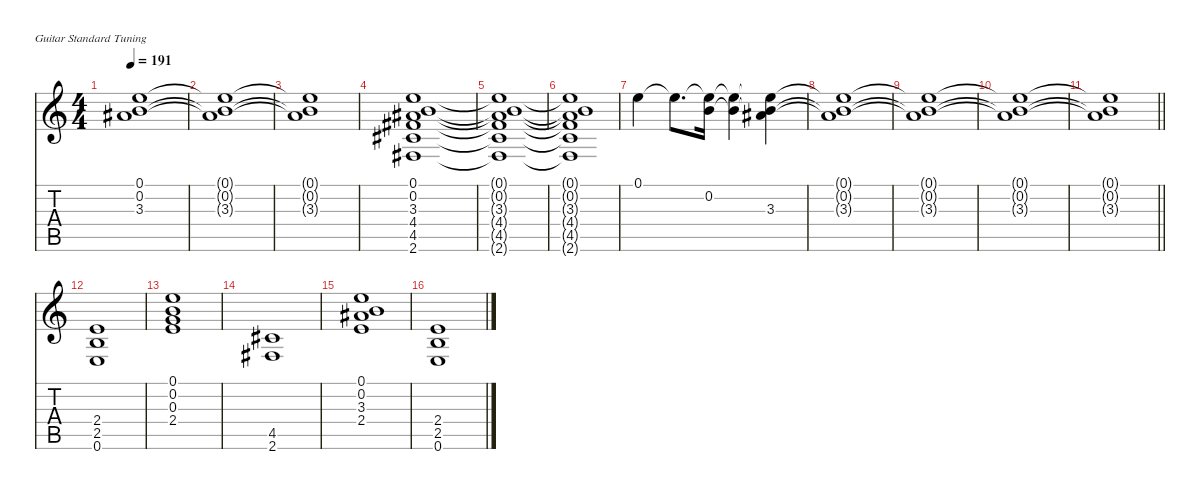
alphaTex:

\defaultSystemsLayout 4
\hideDynamics
\bracketExtendMode nobrackets
\singleTrackTrackNamePolicy hidden
\multiTrackTrackNamePolicy hidden
\firstSystemTrackNameMode fullname
\firstSystemTrackNameOrientation horizontal
\otherSystemsTrackNameOrientation horizontal
\track ("Guitar 1" "dist.guit.") {mute instrument distortionguitar}
\staff {score tabs}
\tuning (E4 B3 G3 D3 A2 E2)
\ts (4 4)
\tempo 191
\clef g2
\ks c
(0.1{t} 0.2{t} 3.3{t acc #}).1{dy mp beam Down} |
(0.1{t} 0.2{t} 3.3{t acc #}).1{beam Down} |
(0.1{t} 0.2{t} 3.3{t acc #}).1{beam Down} |
(0.1 0.2 3.3{acc #} 4.4{acc #} 4.5{acc #} 2.6{acc #}).1{beam Up} |
(0.1{t} 0.2{t} 3.3{t acc #} 4.4{t acc #} 4.5{t acc #} 2.6{t acc #}).1{beam Up} |
(0.1{t} 0.2{t} 3.3{t acc #} 4.4{t acc #} 4.5{t acc #} 2.6{t acc #}).1{beam Up} |
0.1.4{beam Down} 0.1{t}.8{d beam Down} (0.1{t} 0.2).16{beam Down} (0.1{t} 0.2{t}).4{beam Down} (0.1{t} 0.2{t} 3.3{acc #}).4{beam Down} |
(0.1{t} 0.2{t} 3.3{t acc #}).1{beam Down} |
(0.1{t} 0.2{t} 3.3{t acc #}).1{beam Down} |
(0.1{t} 0.2{t} 3.3{t acc #}).1{beam Down} |
\barLineRight lightlight
(0.1{t} 0.2{t} 3.3{t acc #}).1{beam Down} |
(2.4 2.5 0.6).1{dy f beam Up} |
(0.1 0.2 0.3 2.4).1{beam Up} |
(4.5{acc #} 2.6{acc #}).1{beam Up} |
(0.1 0.2 3.3{acc #} 2.4).1{beam Up} |
(2.4 2.5 0.6).1{beam Up}
